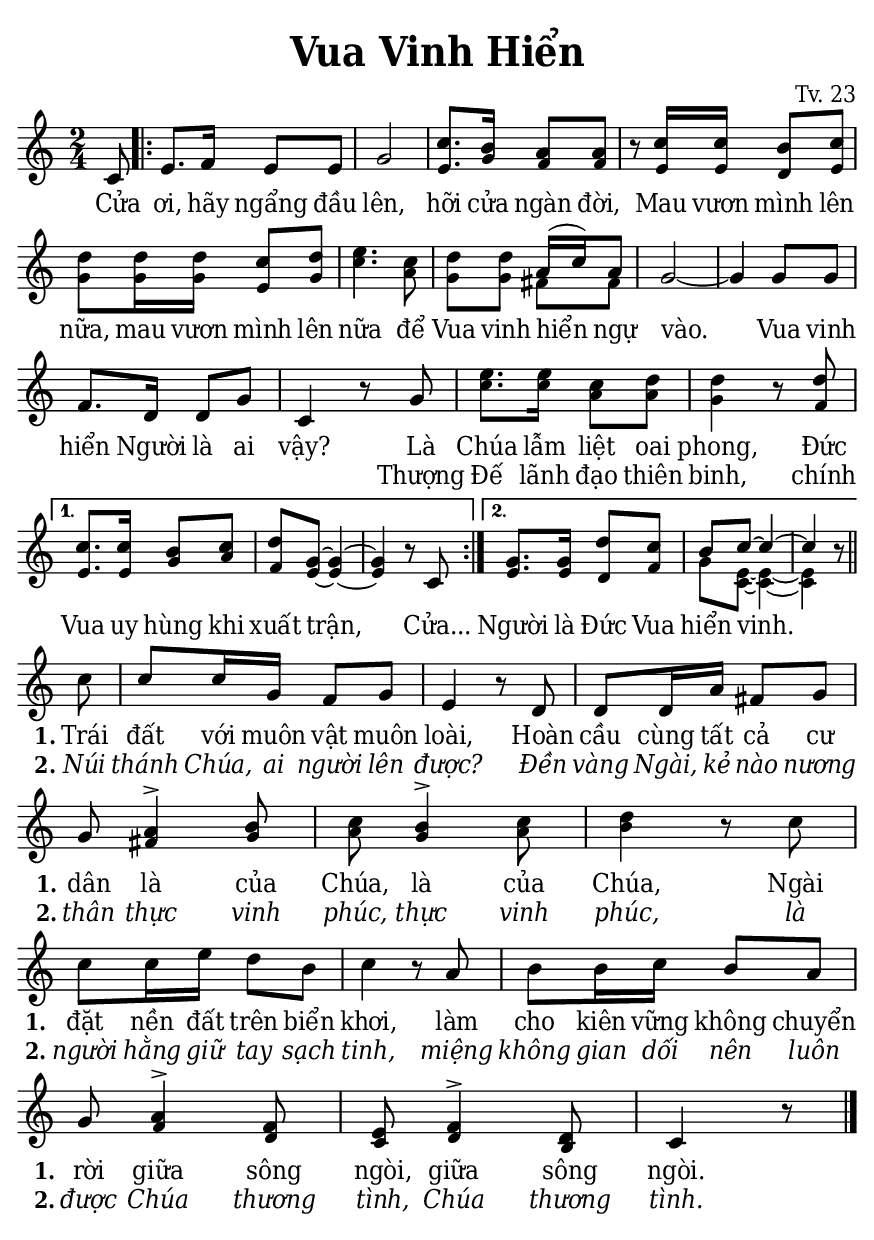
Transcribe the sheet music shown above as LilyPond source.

% Cài đặt chung\
\version "2.22.1"
\include "english.ly"

\header {
  title = \markup { \fontsize #1 "Vua Vinh Hiển" }
  composer = "Tv. 23"
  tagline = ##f
}

% Nhạc phiên khúc
nhacPhienKhucSop = \relative c' {
  %<> \tweak extra-offset #'(-6.5 . -2.5) _\markup { \bold "ĐK:" }
  \partial 8 c8 |
  \repeat volta 2 {
    e8. f16 e8 e |
    g2 |
    c8. b16 a8 a |
    r8 c16 c b8 c |
    d d16 d c8 d |
    e4. c8 |
    d d a16 (c) a8 |
    g2 ~ |
    g4 g8 g |
    f8. d16 d8 g |
    c,4 r8 g' |
    e'8. e16 c8 d |
    d4 r8 d
  }
  \alternative {
    {
      c8. c16 b8 c |
      d g, ~ g4 ~ |
      g r8 c,
    }
    {
      g'8. g16 d'8 c |
      b [c] ~ c4 ~ |
      c4 r8 \bar "||" \break
    }
  }
  
  c8 |
  c c16 g f8 g |
  e4 r8 d |
  d d16 a' fs8 g |
  g a4 ^> b8 |
  c b4 ^> c8 |
  d4 r8 c |
  c c16 e d8 b |
  c4 r8 a |
  b b16 c b8 a |
  g a4 ^> f8 |
  e f4 ^> d8 |
  c4 r8 \bar "|."
}

nhacPhienKhucAlto = \relative c' {
  c8 |
  e8. f16 e8 e |
  g2 |
  e8. g16 f8 f |
  r e16 e d8 e |
  g8 g16 g e8 g |
  c4. a8 |
  g g fs [fs] |
  g2 ~ |
  g4 g8 g |
  f8. d16 d8 g |
  c,4 r8 g' |
  c8. c16 a8 a |
  g4 r8 f |
  e8. e16 g8 a |
  f e ~ e4 ~ |
  e r8 c |
  e8. e16 d8 f |
  g <e c> ~ <e c>4 ~ |
  <e c>4 r8
  
  c'8 |
  c c16 g f8 g |
  e4 r8 d |
  d d16 a' fs8 g |
  g fs4 g8 |
  a g4 ^> a8 |
  b4 r8 c |
  c c16 e d8 b |
  c4 r8 a |
  b b16 c b8 a |
  g f4 d8 |
  c d4 ^> b8 |
  c4 r8
}

% Lời phiên khúc
loiPhienKhucSop = \lyrics {
  %\set stanza = "ĐK:"
  Cửa ơi, hãy ngẩng đầu lên,
  hỡi cửa ngàn đời,
  Mau vươn mình lên nữa,
  mau vươn mình lên nữa
  để Vua vinh hiển ngự vào.
  Vua vinh hiển Người là ai vậy?
  
  <<
    {
      Là Chúa lẫm liệt oai phong,
      Đức
    }
    \new Lyrics {
	    \set associatedVoice = "beSop"
	    Thượng Đế lãnh đạo thiên binh, chính
	  }
  >>
  Vua uy hùng khi xuất trận,
  Cửa...
  Người là Đức Vua hiển vinh.
  <<
    {
      \set stanza = "1."
      Trái đất với muôn vật muôn loài,
      Hoàn cầu cùng tất cả cư dân là của Chúa,
      là của Chúa,
      Ngài đặt nền đất trên biển khơi,
      làm cho kiên vững không chuyển rời giữa sông ngòi,
      giữa sông ngòi.
    }
    \new Lyrics {
	    \set associatedVoice = "beSop"
	    \set stanza = "2."
      \override Lyrics.LyricText.font-shape = #'italic
	    Núi thánh Chúa, ai người lên được?
	    Đền vàng Ngài, kẻ nào nương thân thực vinh phúc,
	    thực vinh phúc,
	    là người hằng giữ tay sạch tinh,
	    miệng không gian dối nên luôn được Chúa thương tình,
	    Chúa thương tình.
    }
  >>
}

% Dàn trang
\paper {
  #(set-paper-size "a5")
  top-margin = 3\mm
  bottom-margin = 3\mm
  left-margin = 3\mm
  right-margin = 3\mm
  indent = #0
  #(define fonts
	 (make-pango-font-tree "Deja Vu Serif Condensed"
	 		       "Deja Vu Serif Condensed"
			       "Deja Vu Serif Condensed"
			       (/ 20 20)))
  print-page-number = ##f
  page-count = #1
}

TongNhip = {
  \key c \major \time 2/4
  \set Timing.beamExceptions = #'()
  \set Timing.baseMoment = #(ly:make-moment 1/4)
}

% mã nguồn cho những chức năng chưa hỗ trợ trong phiên bản lilypond hiện tại
% cung cấp bởi cộng đồng lilypond khi gửi email đến lilypond-user@gnu.org
% Đổi kích thước nốt cho bè phụ
notBePhu =
#(define-music-function (font-size music) (number? ly:music?)
   (for-some-music
     (lambda (m)
       (if (music-is-of-type? m 'rhythmic-event)
           (begin
             (set! (ly:music-property m 'tweaks)
                   (cons `(font-size . ,font-size)
                         (ly:music-property m 'tweaks)))
             #t)
           #f))
     music)
   music)

% in số phiên khúc trên mỗi dòng
#(define (add-grob-definition grob-name grob-entry)
    (set! all-grob-descriptions
          (cons ((@@ (lily) completize-grob-entry)
                 (cons grob-name grob-entry))
                all-grob-descriptions)))

#(add-grob-definition
   'StanzaNumberSpanner
   `((direction . ,LEFT)
     (font-series . bold)
     (padding . 0.5)
     (side-axis . ,X)
     (stencil . ,ly:text-interface::print)
     (X-offset . ,ly:side-position-interface::x-aligned-side)
     (Y-extent . ,grob::always-Y-extent-from-stencil)
     (meta . ((class . Spanner)
              (interfaces . (font-interface
                             side-position-interface
                             stanza-number-interface
                             text-interface))))))

\layout {
   \context {
     \Global
     \grobdescriptions #all-grob-descriptions
   }
   \context {
     \Score
     \remove Stanza_number_align_engraver
     \consists
       #(lambda (context)
          (let ((texts '())
                (syllables '()))
            (make-engraver
             (acknowledgers
              ((stanza-number-interface engraver grob source-engraver)
                 (set! texts (cons grob texts)))
              ((lyric-syllable-interface engraver grob source-engraver)
                 (set! syllables (cons grob syllables))))
             ((stop-translation-timestep engraver)
                (for-each
                 (lambda (text)
                   (for-each
                    (lambda (syllable)
                      (ly:pointer-group-interface::add-grob text
'side-support-elements syllable))
                    syllables))
                 texts)
                (set! syllables '())))))
   }
   \context {
     \Lyrics
     \remove Stanza_number_engraver
     \consists
       #(lambda (context)
          (let ((text #f)
                (last-stanza #f))
            (make-engraver
             ((process-music engraver)
                (let ((stanza (ly:context-property context 'stanza #f)))
                  (if (and stanza (not (equal? stanza last-stanza)))
                      (let ((column (ly:context-property context
'currentCommandColumn)))
                        (set! last-stanza stanza)
                        (if text
                            (ly:spanner-set-bound! text RIGHT column))

                        (set! text (ly:engraver-make-grob engraver
'StanzaNumberSpanner '()))
                        (ly:grob-set-property! text 'text stanza)
                        (ly:spanner-set-bound! text LEFT column)))))
             ((finalize engraver)
                (if text
                    (let ((column (ly:context-property context
'currentCommandColumn)))
                      (ly:spanner-set-bound! text RIGHT column)))))))
     \override StanzaNumberSpanner.horizon-padding = 10000
   }
}
% kết thúc mã nguồn

\score {
  \new ChoirStaff <<
    \new Staff \with {
        \consists "Merge_rests_engraver"
        printPartCombineTexts = ##f
      }
      <<
      \new Voice \TongNhip \partCombine 
        \nhacPhienKhucSop
        \notBePhu -1 { \nhacPhienKhucAlto }
      \new NullVoice = beSop \nhacPhienKhucSop
      \new Lyrics \lyricsto beSop \loiPhienKhucSop
      >>
  >>
  \layout {
    \override Lyrics.LyricSpace.minimum-distance = #0.5
    \override Score.BarNumber.break-visibility = ##(#f #f #f)
    \override Score.SpacingSpanner.uniform-stretching = ##t
  } 
}
